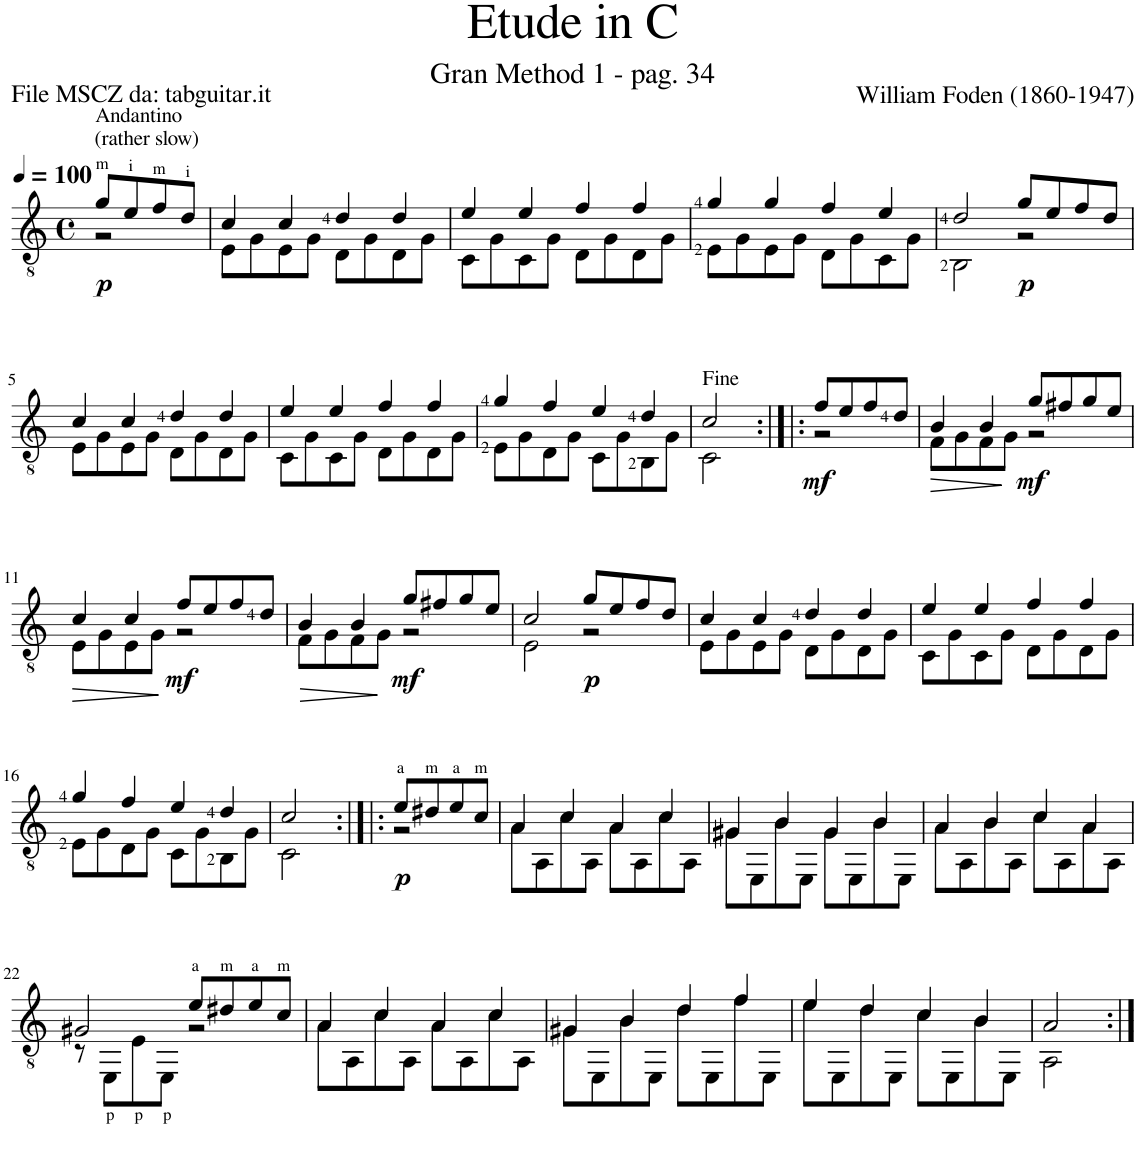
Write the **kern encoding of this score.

**kern	**dynam
*part1	*part1
*staff1	*staff1
*I"Guitar	*
*I'Guit.	*
*clefGv2	*
*k[]	*
*M4/4	*
*met(c)	*
*MM100	*
=	=
*^	*
!LO:TX:a:t=Andantino	!	!
!LO:TX:a:t=(rather slow)	!	!
!	!	!LO:DY:b
8g/L	2r	p
8e/	.	.
8f/	.	.
8d/J	.	.
=1	=1	=1
4c/	8E\L	.
.	8G\	.
4c/	8E\	.
.	8G\J	.
4d/	8D\L	.
.	8G\	.
4d/	8D\	.
.	8G\J	.
=2	=2	=2
4e/	8C\L	.
.	8G\	.
4e/	8C\	.
.	8G\J	.
4f/	8D\L	.
.	8G\	.
4f/	8D\	.
.	8G\J	.
=3	=3	=3
4g/	8E\L	.
.	8G\	.
4g/	8E\	.
.	8G\J	.
4f/	8D\L	.
.	8G\	.
4e/	8C\	.
.	8G\J	.
=4	=4	=4
2d/	2BB\	.
!	!	!LO:DY:b
8g/L	2r	p
8e/	.	.
8f/	.	.
8d/J	.	.
!!LO:LB:g=z	!!
=5	=5	=5
4c/	8E\L	.
.	8G\	.
4c/	8E\	.
.	8G\J	.
4d/	8D\L	.
.	8G\	.
4d/	8D\	.
.	8G\J	.
=6	=6	=6
4e/	8C\L	.
.	8G\	.
4e/	8C\	.
.	8G\J	.
4f/	8D\L	.
.	8G\	.
4f/	8D\	.
.	8G\J	.
=7	=7	=7
4g/	8E\L	.
.	8G\	.
4f/	8D\	.
.	8G\J	.
4e/	8C\L	.
.	8G\	.
4d/	8BB\	.
.	8G\J	.
=8	=8	=8
2c/	2C\	.
=9:|!|:	=9:|!|:	=9:|!|:
!	!	!LO:DY:b
8f/L	2r	mf
8e/	.	.
8f/	.	.
8d/J	.	.
=10	=10	=10
!	!	!LO:HP:b
4B/	8F\L	>
.	8G\	.
4B/	8F\	.
.	8G\J	.
!	!	!LO:DY:b
8g/L	2r	mf
8f#X/	.	.
8g/	.	.
8e/J	.	.
*v	*v	*
.	]
!!LO:LB:g=z
=11	=11
!	!LO:HP:b
*^	*
4c/	8E\L	>
.	8G\	.
4c/	8E\	.
.	8G\J	.
!	!	!LO:DY:b
8f/L	2r	mf
8e/	.	.
8f/	.	.
8d/J	.	.
*v	*v	*
.	]
=12	=12
!	!LO:HP:b
*^	*
4B/	8F\L	>
.	8G\	.
4B/	8F\	.
.	8G\J	.
!	!	!LO:DY:b
8g/L	2r	mf
8f#X/	.	.
8g/	.	.
8e/J	.	.
*v	*v	*
.	]
=13	=13
*^	*
2c/	2E\	.
!	!	!LO:DY:b
8g/L	2r	p
8e/	.	.
8f/	.	.
8d/J	.	.
=14	=14	=14
4c/	8E\L	.
.	8G\	.
4c/	8E\	.
.	8G\J	.
4d/	8D\L	.
.	8G\	.
4d/	8D\	.
.	8G\J	.
=15	=15	=15
4e/	8C\L	.
.	8G\	.
4e/	8C\	.
.	8G\J	.
4f/	8D\L	.
.	8G\	.
4f/	8D\	.
.	8G\J	.
!!LO:LB:g=z	!!
=16	=16	=16
4g/	8E\L	.
.	8G\	.
4f/	8D\	.
.	8G\J	.
4e/	8C\L	.
.	8G\	.
4d/	8BB\	.
.	8G\J	.
=17	=17	=17
2c/	2C\	.
=18:|!|:	=18:|!|:	=18:|!|:
!	!	!LO:DY:b
8e/L	2r	p
8d#X/	.	.
8e/	.	.
8c/J	.	.
=19	=19	=19
4A/	8A\L	.
.	8AA\	.
4c/	8c\	.
.	8AA\J	.
4A/	8A\L	.
.	8AA\	.
4c/	8c\	.
.	8AA\J	.
=20	=20	=20
4G#X/	8G#\L	.
.	8EE\	.
4B/	8B\	.
.	8EE\J	.
4G#/	8G#\L	.
.	8EE\	.
4B/	8B\	.
.	8EE\J	.
=21	=21	=21
4A/	8A\L	.
.	8AA\	.
4B/	8B\	.
.	8AA\J	.
4c/	8c\L	.
.	8AA\	.
4A/	8A\	.
.	8AA\J	.
!!LO:LB:g=z	!!
=22	=22	=22
2G#X/	8r	.
.	8EE\L	.
.	8E\	.
.	8EE\J	.
8e/L	2r	.
8d#X/	.	.
8e/	.	.
8c/J	.	.
=23	=23	=23
4A/	8A\L	.
.	8AA\	.
4c/	8c\	.
.	8AA\J	.
4A/	8A\L	.
.	8AA\	.
4c/	8c\	.
.	8AA\J	.
=24	=24	=24
4G#X/	8G#\L	.
.	8EE\	.
4B/	8B\	.
.	8EE\J	.
4d/	8d\L	.
.	8EE\	.
4f/	8f\	.
.	8EE\J	.
=25	=25	=25
4e/	8e\L	.
.	8EE\	.
4d/	8d\	.
.	8EE\J	.
4c/	8c\L	.
.	8EE\	.
4B/	8B\	.
.	8EE\J	.
=26	=26	=26
2A/	2AA\	.
*v	*v	*
=:|!	=:|!
*-	*-
